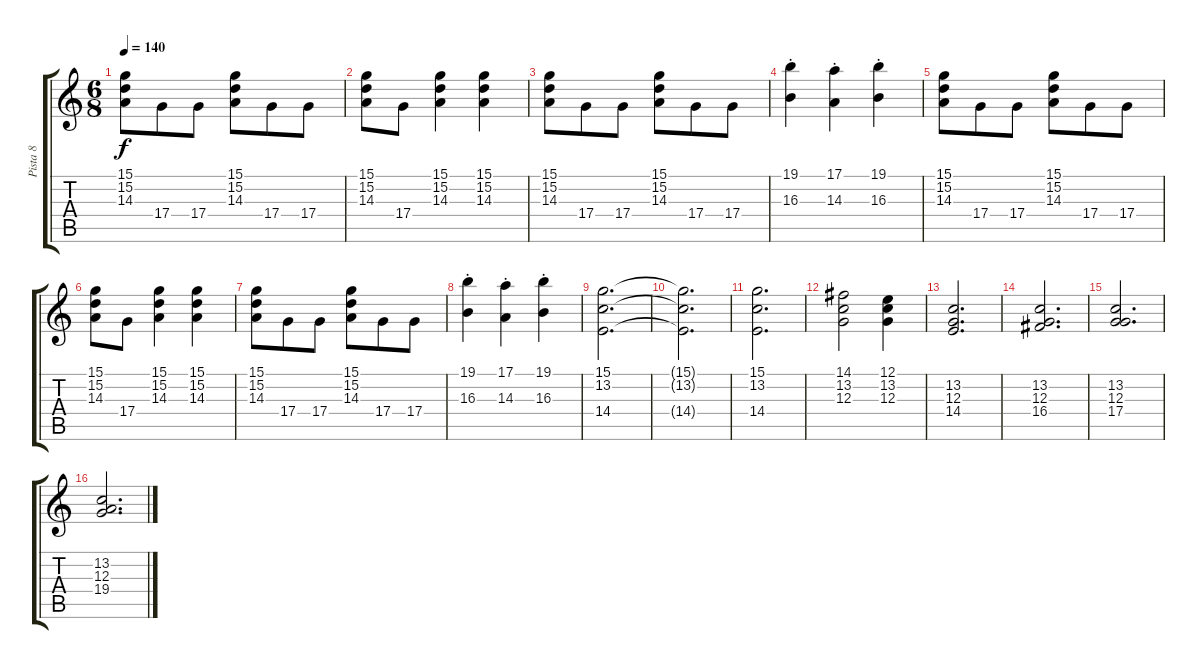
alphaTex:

\track ("Pista 8" "Pista 8") {instrument tremolostrings}
\staff {score tabs}
\tuning (E4 B3 G3 D3 A2 E2) {hide}
\ts (6 8)
\tempo 140
\clef g2
\ks c
(15.1 15.2 14.3).8{dy f volume 12} 17.4.8 17.4.8 (15.1 15.2 14.3).8{volume 12} 17.4.8 17.4.8 |
(15.1 15.2 14.3).8{volume 12} 17.4.8 (15.1 15.2 14.3).4{volume 12} (15.1 15.2 14.3).4{volume 12} |
(15.1 15.2 14.3).8{volume 12} 17.4.8 17.4.8 (15.1 15.2 14.3).8{volume 12} 17.4.8 17.4.8 |
(19.1{st} 16.3{st}).4 (17.1{st} 14.3{st}).4 (19.1{st} 16.3{st}).4 |
(15.1 15.2 14.3).8{volume 12} 17.4.8 17.4.8 (15.1 15.2 14.3).8{volume 12} 17.4.8 17.4.8 |
(15.1 15.2 14.3).8{volume 12} 17.4.8 (15.1 15.2 14.3).4{volume 12} (15.1 15.2 14.3).4{volume 12} |
(15.1 15.2 14.3).8{volume 12} 17.4.8 17.4.8 (15.1 15.2 14.3).8{volume 12} 17.4.8 17.4.8 |
(19.1{st} 16.3{st}).4 (17.1{st} 14.3{st}).4 (19.1{st} 16.3{st}).4 |
(15.1 13.2 14.4).2{d volume 12} |
(15.1{t} 13.2{t} 14.4{t}).2{d} |
(15.1 13.2 14.4).2{d} |
(14.1 13.2 12.3).2 (12.1 13.2 12.3).4 |
(13.2 12.3 14.4).2{d} |
(13.2 12.3 16.4).2{d} |
(13.2 12.3 17.4).2{d} |
(13.2 12.3 19.4).2{d}
